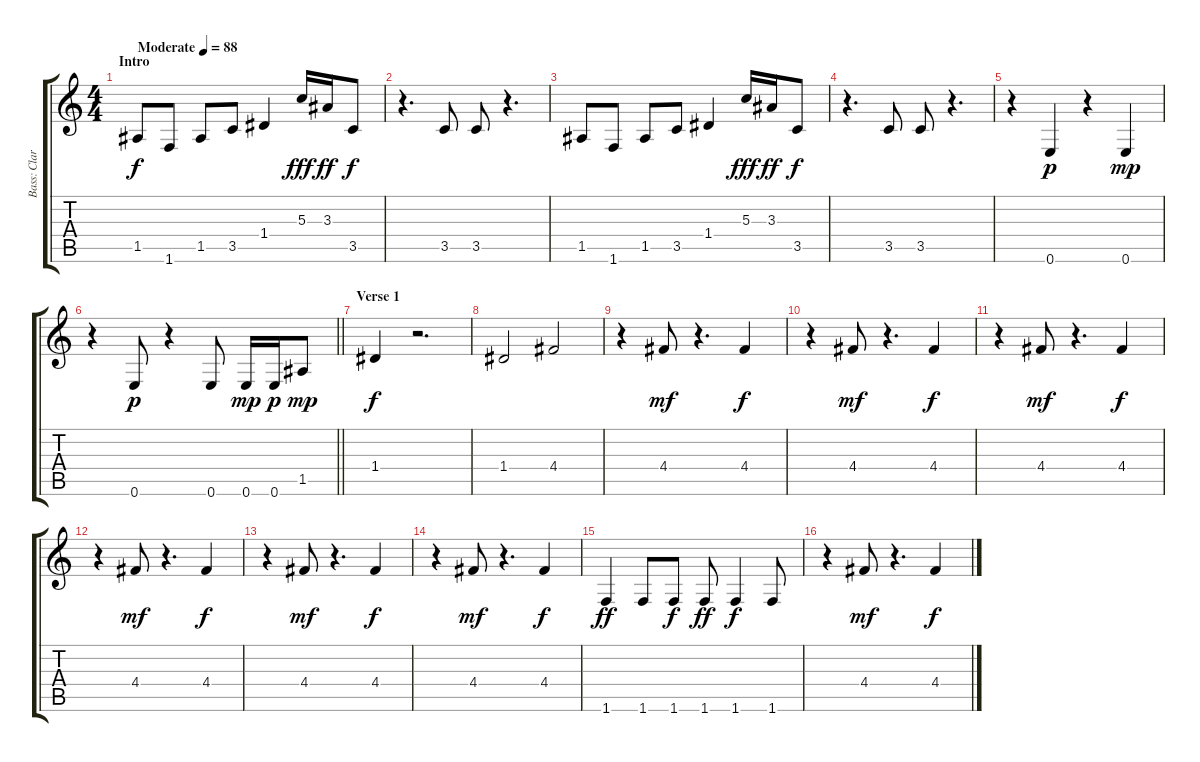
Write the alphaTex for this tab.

\track ("Bass: Clarence Isabell" "Bass: Clar") {instrument electricbassfinger}
\staff {score tabs}
\tuning (E4 B3 G3 D3 A2 E2) {hide}
\ts (4 4)
\section ("" "Intro")
\tempo (88 "Moderate")
\clef g2
\ks c
1.5.8{dy f instrument electricbassfinger} 1.6.8 1.5.8 3.5.8 1.4.4 5.3.16{dy fff} 3.3.16{dy ff} 3.5.8{dy f} |
r.4{d} 3.5.8 3.5.8 r.4{d} |
1.5.8 1.6.8 1.5.8 3.5.8 1.4.4 5.3.16{dy fff} 3.3.16{dy ff} 3.5.8{dy f} |
r.4{d} 3.5.8 3.5.8 r.4{d} |
r.4 0.6.4{dy p} r.4 0.6.4{dy mp} |
\barLineRight lightlight
r.4 0.6.8{dy p} r.4 0.6.8 0.6.16{dy mp} 0.6.16{dy p} 1.5.8{dy mp} |
\section ("" "Verse 1")
1.4.4{dy f} r.2{d} |
1.4.2 4.4.2 |
r.4 4.4.8{dy mf} r.4{d} 4.4.4{dy f} |
r.4 4.4.8{dy mf} r.4{d} 4.4.4{dy f} |
r.4 4.4.8{dy mf} r.4{d} 4.4.4{dy f} |
r.4 4.4.8{dy mf} r.4{d} 4.4.4{dy f} |
r.4 4.4.8{dy mf} r.4{d} 4.4.4{dy f} |
r.4 4.4.8{dy mf} r.4{d} 4.4.4{dy f} |
1.6.4{dy ff} 1.6.8 1.6.8{dy f} 1.6.8{dy ff} 1.6.4{dy f} 1.6.8 |
r.4 4.4.8{dy mf} r.4{d} 4.4.4{dy f}
